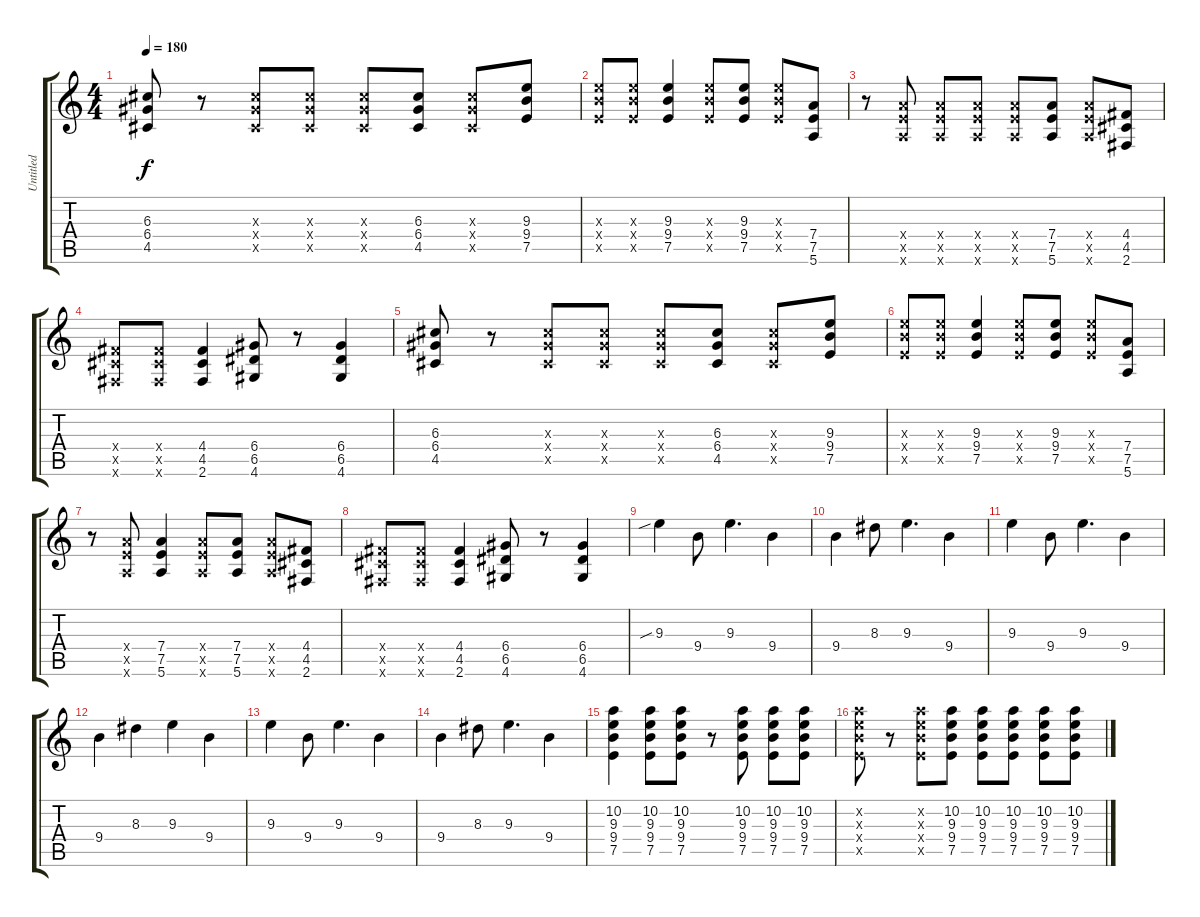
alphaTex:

\track ("Untitled" "Untitled") {instrument overdrivenguitar}
\staff {score tabs}
\tuning (E4 B3 G3 D3 A2 E2) {hide}
\ts (4 4)
\tempo 180
\clef g2
\ks c
(6.3 6.4 4.5).8{dy f} r.8 (6.3{x} 6.4{x} 4.5{x}).8 (6.3{x} 6.4{x} 4.5{x}).8 (6.3{x} 6.4{x} 4.5{x}).8 (6.3 6.4 4.5).8 (6.3{x} 6.4{x} 4.5{x}).8 (9.3 9.4 7.5).8 |
(9.3{x} 9.4{x} 7.5{x}).8 (9.3{x} 9.4{x} 7.5{x}).8 (9.3 9.4 7.5).4 (9.3{x} 9.4{x} 7.5{x}).8 (9.3 9.4 7.5).8 (9.3{x} 9.4{x} 7.5{x}).8 (7.4 7.5 5.6).8 |
r.8 (7.4{x} 7.5{x} 5.6{x}).8 (7.4{x} 7.5{x} 5.6{x}).8 (7.4{x} 7.5{x} 5.6{x}).8 (7.4{x} 7.5{x} 5.6{x}).8 (7.4 7.5 5.6).8 (7.4{x} 7.5{x} 5.6{x}).8 (4.4 4.5 2.6).8 |
(4.4{x} 4.5{x} 2.6{x}).8 (4.4{x} 4.5{x} 2.6{x}).8 (4.4 4.5 2.6).4 (6.4 6.5 4.6).8 r.8 (6.4 6.5 4.6).4 |
(6.3 6.4 4.5).8 r.8 (6.3{x} 6.4{x} 4.5{x}).8 (6.3{x} 6.4{x} 4.5{x}).8 (6.3{x} 6.4{x} 4.5{x}).8 (6.3 6.4 4.5).8 (6.3{x} 6.4{x} 4.5{x}).8 (9.3 9.4 7.5).8 |
(9.3{x} 9.4{x} 7.5{x}).8 (9.3{x} 9.4{x} 7.5{x}).8 (9.3 9.4 7.5).4 (9.3{x} 9.4{x} 7.5{x}).8 (9.3 9.4 7.5).8 (9.3{x} 9.4{x} 7.5{x}).8 (7.4 7.5 5.6).8 |
r.8 (7.4{x} 7.5{x} 5.6{x}).8 (7.4 7.5 5.6).4 (7.4{x} 7.5{x} 5.6{x}).8 (7.4 7.5 5.6).8 (7.4{x} 7.5{x} 5.6{x}).8 (4.4 4.5 2.6).8 |
(4.4{x} 4.5{x} 2.6{x}).8 (4.4{x} 4.5{x} 2.6{x}).8 (4.4 4.5 2.6).4 (6.4 6.5 4.6).8 r.8 (6.4 6.5 4.6).4 |
9.3{sib}.4 9.4.8 9.3.4{d} 9.4.4 |
9.4.4 8.3.8 9.3.4{d} 9.4.4 |
9.3.4 9.4.8 9.3.4{d} 9.4.4 |
9.4.4 8.3.4 9.3.4 9.4.4 |
9.3.4 9.4.8 9.3.4{d} 9.4.4 |
9.4.4 8.3.8 9.3.4{d} 9.4.4 |
(10.2 9.3 9.4 7.5).4 (10.2 9.3 9.4 7.5).8 (10.2 9.3 9.4 7.5).8 r.8 (10.2 9.3 9.4 7.5).8 (10.2 9.3 9.4 7.5).8 (10.2 9.3 9.4 7.5).8 |
(10.2{x} 9.3{x} 9.4{x} 7.5{x}).8 r.8 (10.2{x} 9.3{x} 9.4{x} 7.5{x}).8 (10.2 9.3 9.4 7.5).8 (10.2 9.3 9.4 7.5).8 (10.2 9.3 9.4 7.5).8 (10.2 9.3 9.4 7.5).8 (10.2 9.3 9.4 7.5).8
